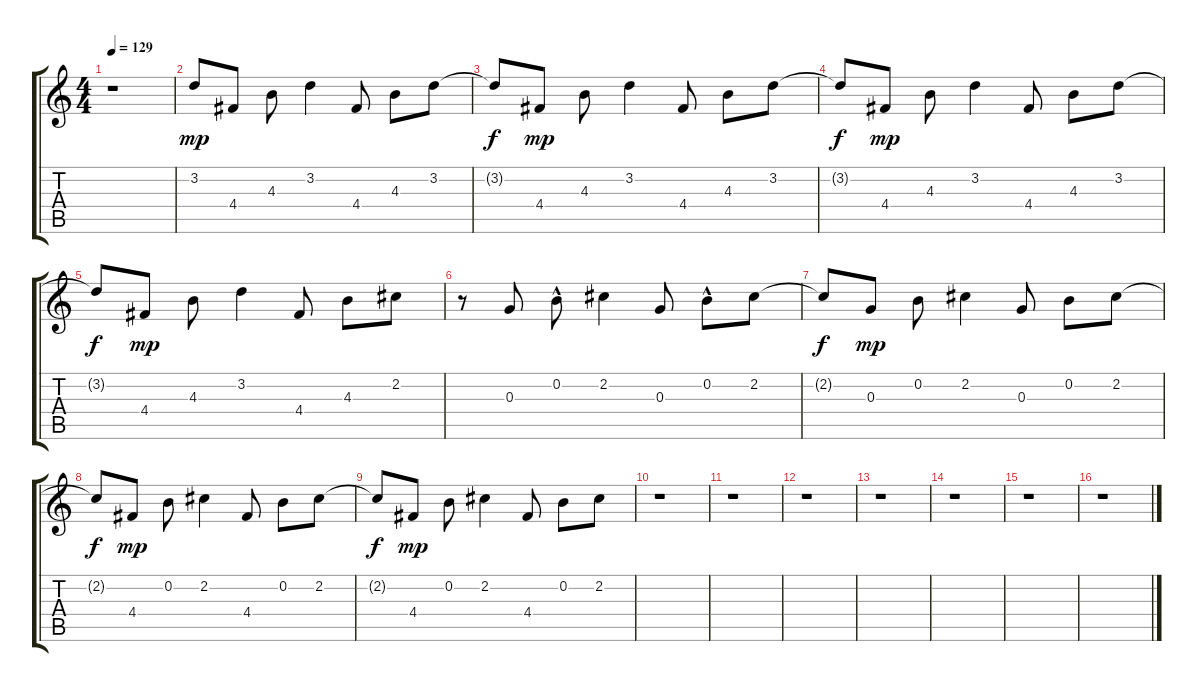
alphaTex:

\track "" {instrument acousticguitarsteel}
\staff {score tabs}
\tuning (E4 B3 G3 D3 A2 E2) {hide}
\ts (4 4)
\tempo 129
\clef g2
\ks c
r.1{dy f} |
3.2.8{dy mp} 4.4.8 4.3.8 3.2.4 4.4.8 4.3.8 3.2.8 |
3.2{t}.8{dy f} 4.4.8{dy mp} 4.3.8 3.2.4 4.4.8 4.3.8 3.2.8 |
3.2{t}.8{dy f} 4.4.8{dy mp} 4.3.8 3.2.4 4.4.8 4.3.8 3.2.8 |
3.2{t}.8{dy f} 4.4.8{dy mp} 4.3.8 3.2.4 4.4.8 4.3.8 2.2.8 |
r.8 0.3.8 0.2{hac}.8 2.2.4 0.3.8 0.2{hac}.8 2.2.8 |
2.2{t}.8{dy f} 0.3.8{dy mp} 0.2.8 2.2.4 0.3.8 0.2.8 2.2.8 |
2.2{t}.8{dy f} 4.4.8{dy mp} 0.2.8 2.2.4 4.4.8 0.2.8 2.2.8 |
2.2{t}.8{dy f} 4.4.8{dy mp} 0.2.8 2.2.4 4.4.8 0.2.8 2.2.8 |
r.1 |
r.1 |
r.1 |
r.1 |
r.1 |
r.1 |
r.1
